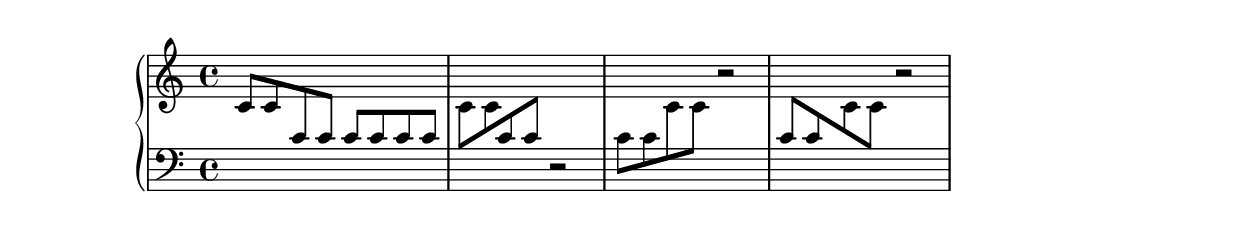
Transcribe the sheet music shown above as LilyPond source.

#(ly:set-option 'old-relative)
\version "1.9.0"
\header{
texidoc="
Beams can be typeset over fixed distance aligned staves, beam
beautification doesn't really work, but knees do. Beams should be
behave well, wherever the switching point is.
"
}
\score{
	\context PianoStaff <
	\context Staff=one \notes\relative c'{
		\stemUp  c8-[ c \translator Staff=two \stemUp c c]
		 c-[ c c c]
		\translator Staff=one
		\stemDown  c8-[ c \translator Staff=two \stemUp c c]
		r2
		\stemDown  c8-[ c \translator Staff=one \stemDown c c]
		r2
		\translator Staff=two
		\stemUp  c8-[ c \translator Staff=one \stemDown c c]
		r2
	}
	\context Staff=two \notes\relative c'{
		\clef bass
		s1
		s1
		s1
		s1
	}
	>
}


